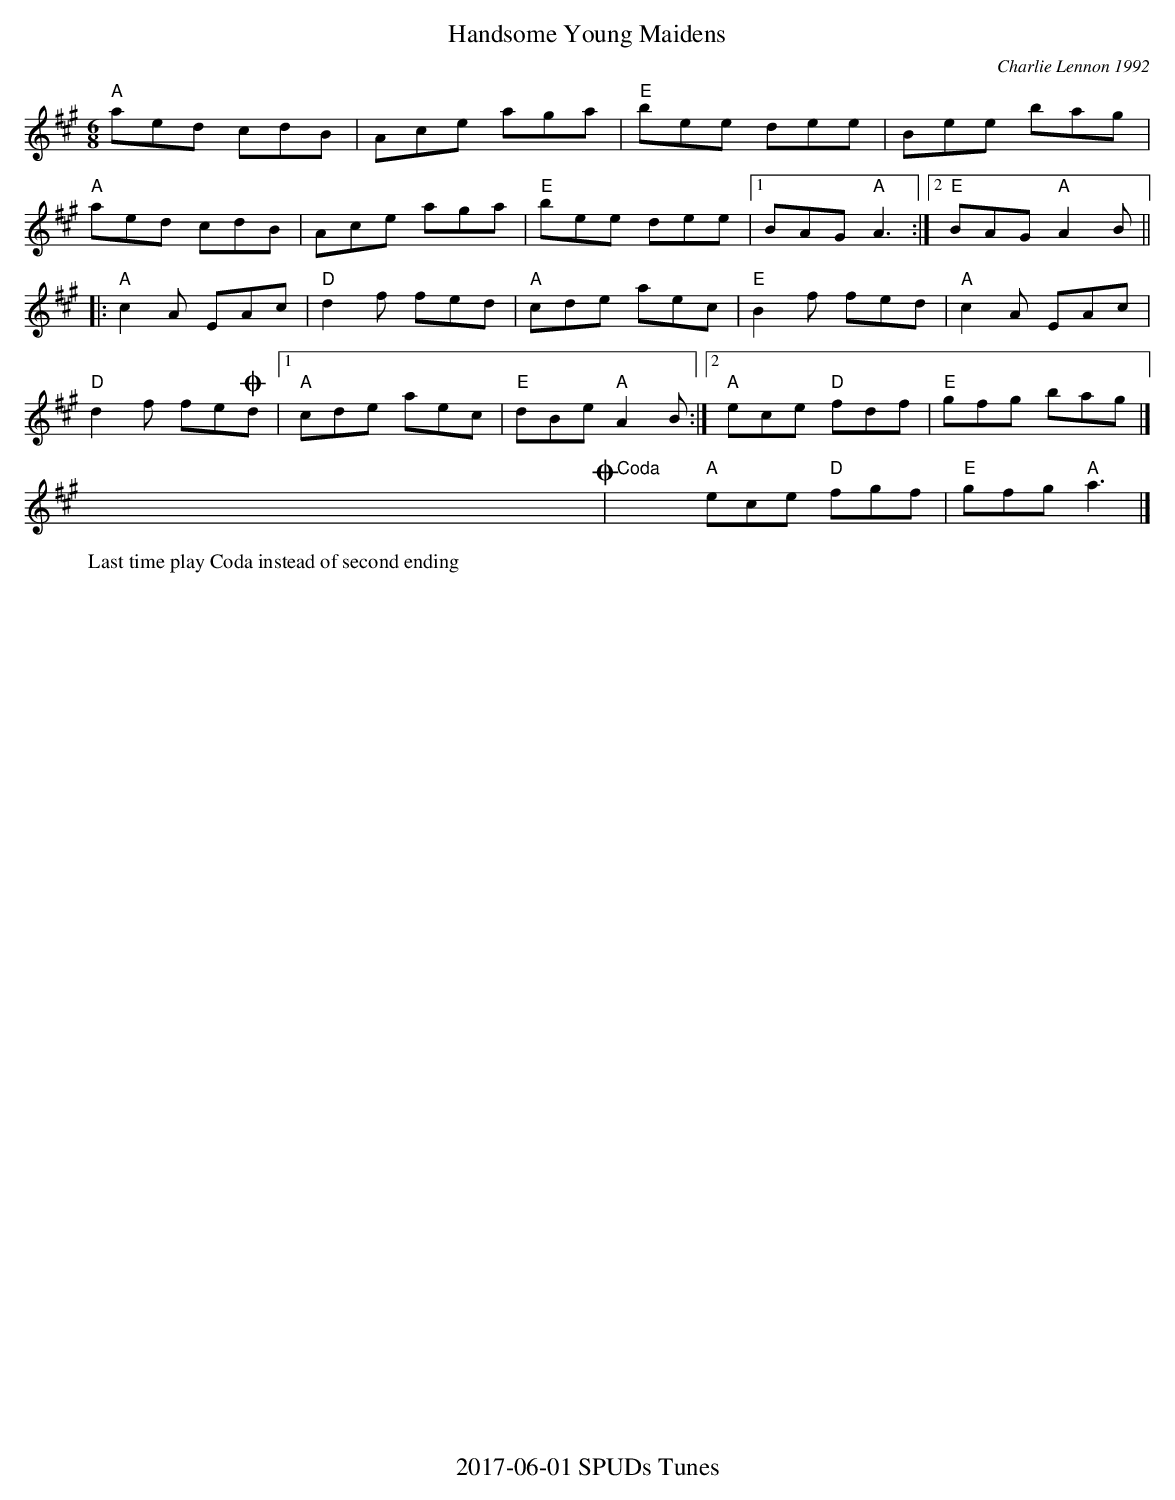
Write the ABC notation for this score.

X:1
T: Handsome Young Maidens
C: Charlie Lennon 1992
M: 6/8
K: A
"A"aed cdB| Ace aga| "E"bee dee| Bee bag|
"A"aed cdB| Ace aga| "E"bee dee|1 BAG "A"A3:|2 "E"BAG "A"A2B||
|: "A"c2A EAc| "D"d2f fed| "A"cde aec| "E"B2f fed|"A"c2A EAc|
"D"d2f feOd|1"A"cde aec| "E"dBe "A"A2B:|2"A"ece "D"fdf| "E"gfg bag|]
xxxxxxxxxxxxxO|"Coda"xx"A"ece "D"fgf|"E"gfg "A"a3|]
W:Last time play Coda instead of second ending
